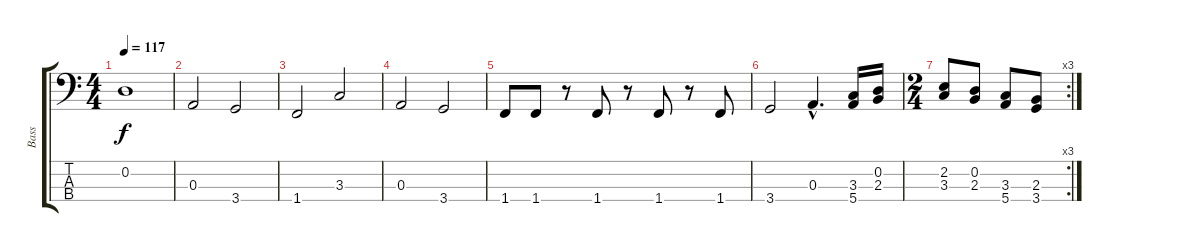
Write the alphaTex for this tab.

\track ("Bass" "Bass") {instrument electricbasspick}
\staff {score tabs}
\tuning (G2 D2 A1 E1) {hide}
\ts (4 4)
\tempo 117
\clef f4
\ks c
0.2.1{dy f} |
0.3.2 3.4.2 |
1.4.2 3.3.2 |
0.3.2 3.4.2 |
1.4.8 1.4.8 r.8 1.4.8 r.8 1.4.8 r.8 1.4.8 |
3.4.2 0.3{hac}.4{d} (3.3 5.4).16 (0.2 2.3).16 |
\rc 3
\ts (2 4)
(2.2 3.3).8 (0.2 2.3).8 (3.3 5.4).8 (2.3 3.4).8
